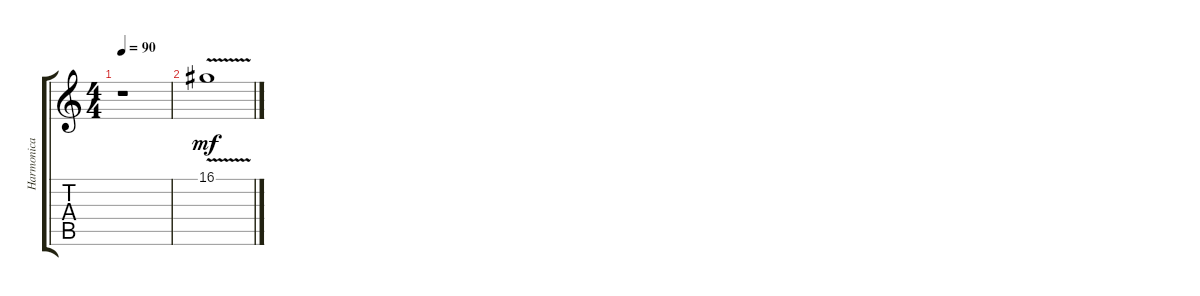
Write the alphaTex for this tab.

\track ("Harmonica" "Harmonica") {instrument harmonica}
\staff {score tabs}
\tuning (E4 B3 G3 D3 A2 E2) {hide}
\ts (4 4)
\tempo 90
\clef g2
\ks c
r.1{dy mf} |
16.1{v}.1
